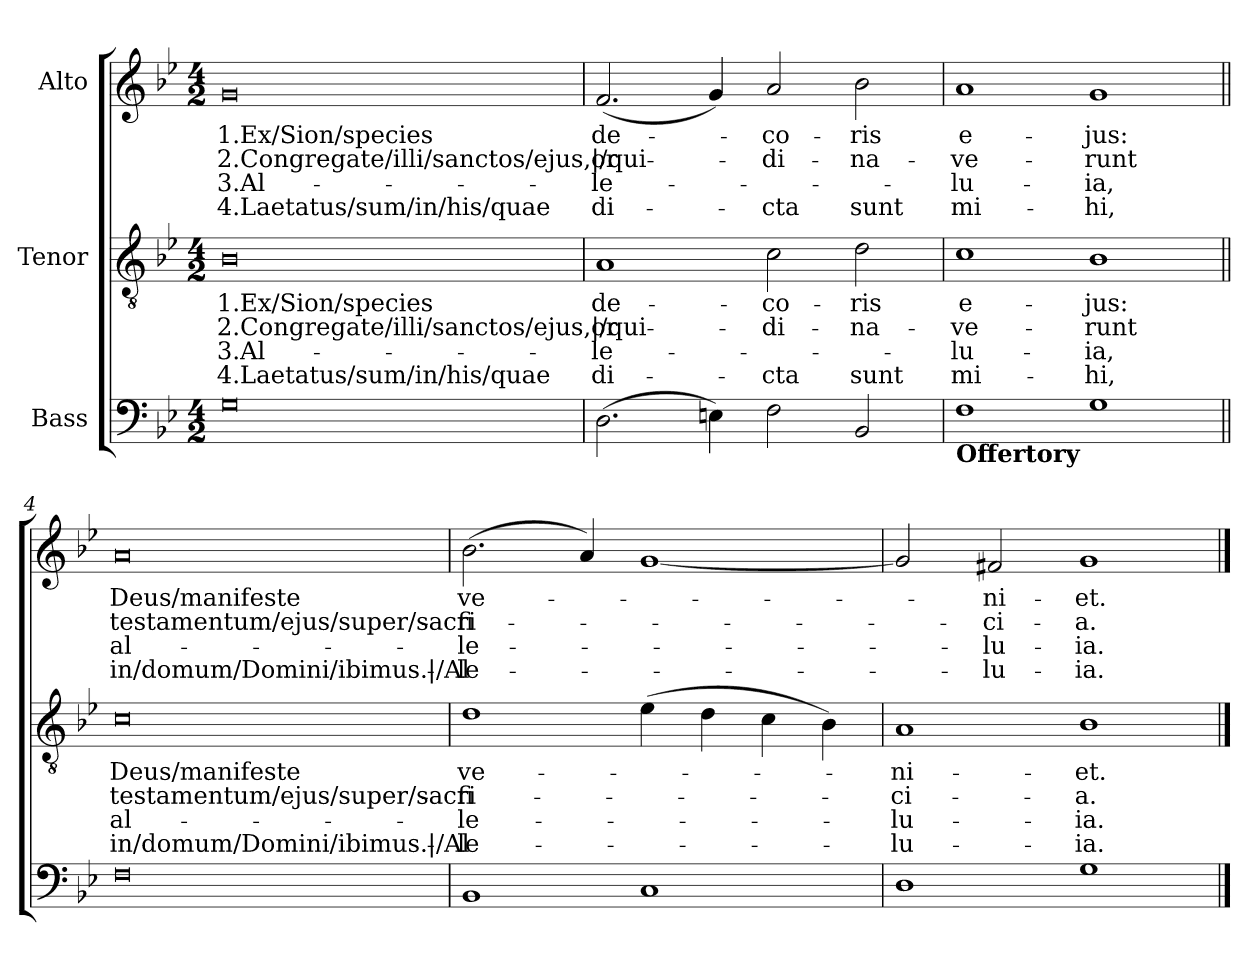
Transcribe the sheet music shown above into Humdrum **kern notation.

**kern	**kern	**text	**text	**text	**text	**kern	**text	**text	**text	**text
*part3	*part2	*part2	*part2	*part2	*part2	*part1	*part1	*part1	*part1	*part1
*staff3	*staff2	*staff2	*staff2	*staff2	*staff2	*staff1	*staff1	*staff1	*staff1	*staff1
*I"Bass	*I"Tenor	*	*	*	*	*I"Alto	*	*	*	*
*clefF4	*clefGv2	*	*	*	*	*clefG2	*	*	*	*
*k[b-e-]	*k[b-e-]	*	*	*	*	*k[b-e-]	*	*	*	*
*B-:	*B-:	*	*	*	*	*B-:	*	*	*	*
*M4/2	*M4/2	*	*	*	*	*M4/2	*	*	*	*
=1	=1	=1	=1	=1	=1	=1	=1	=1	=1	=1
!	!	!LO:LY:b	!LO:LY:b	!LO:LY:b	!LO:LY:b	!	!LO:LY:b	!LO:LY:b	!LO:LY:b	!LO:LY:b
0G	0B-	1.Ex/Sion/species	2.Congregate/illi/sanctos/ejus,|/qui	3.Al-	4.Laetatus/sum/in/his/quae	0g	1.Ex/Sion/species	2.Congregate/illi/sanctos/ejus,|/qui	3.Al-	4.Laetatus/sum/in/his/quae
=2	=2	=2	=2	=2	=2	=2	=2	=2	=2	=2
!	!	!LO:LY:b	!LO:LY:b	!LO:LY:b	!LO:LY:b	!	!LO:LY:b	!LO:LY:b	!LO:LY:b	!LO:LY:b
(>2.D\	1A	de-	or-	-le-	di-	(<2.f/	de-	or-	-le-	di-
4En\)	.	.	.	.	.	4g/)	.	.	.	.
!	!	!LO:LY:b	!LO:LY:b	!	!LO:LY:b	!	!LO:LY:b	!LO:LY:b	!	!LO:LY:b
2F\	2c\	-co-	-di-	.	-cta	2a/	-co-	-di-	.	-cta
!	!	!LO:LY:b	!LO:LY:b	!	!LO:LY:b	!	!LO:LY:b	!LO:LY:b	!	!LO:LY:b
2BB-/	2d\	-ris	-na-	.	sunt	2b-\	-ris	-na-	.	sunt
=3	=3	=3	=3	=3	=3	=3	=3	=3	=3	=3
!LO:TX:b:B:t=Offertory	!	!	!	!	!	!	!	!	!	!
!	!	!LO:LY:b	!LO:LY:b	!LO:LY:b	!LO:LY:b	!	!LO:LY:b	!LO:LY:b	!LO:LY:b	!LO:LY:b
1F	1c	e-	-ve-	-lu-	mi-	1a	e-	-ve-	-lu-	mi-
!	!	!LO:LY:b	!LO:LY:b	!LO:LY:b	!LO:LY:b	!	!LO:LY:b	!LO:LY:b	!LO:LY:b	!LO:LY:b
1G	1B-	-jus:	-runt	-ia,	-hi,	1g	-jus:	-runt	-ia,	-hi,
=4||	=4||	=4||	=4||	=4||	=4||	=4||	=4||	=4||	=4||	=4||
!	!	!LO:LY:b	!LO:LY:b	!LO:LY:b	!LO:LY:b	!	!LO:LY:b	!LO:LY:b	!LO:LY:b	!LO:LY:b
0F	0c	Deus/manifeste	testamentum/ejus/super/sacri-	al-	in/domum/Domini/ibimus.|/Al-	0a	Deus/manifeste	testamentum/ejus/super/sacri-	al-	in/domum/Domini/ibimus.|/Al-
=5	=5	=5	=5	=5	=5	=5	=5	=5	=5	=5
!	!	!LO:LY:b	!LO:LY:b	!LO:LY:b	!LO:LY:b	!	!LO:LY:b	!LO:LY:b	!LO:LY:b	!LO:LY:b
1BB-	1d	ve-	-fi-	-le-	-le-	(>2.b-\	ve-	-fi-	-le-	-le-
.	.	.	.	.	.	4a/)	.	.	.	.
1C	(>4e-\	.	.	.	.	[1g	.	.	.	.
.	4d\	.	.	.	.	.	.	.	.	.
.	4c\	.	.	.	.	.	.	.	.	.
.	4B-\)	.	.	.	.	.	.	.	.	.
=6	=6	=6	=6	=6	=6	=6	=6	=6	=6	=6
!	!	!LO:LY:b	!LO:LY:b	!LO:LY:b	!LO:LY:b	!	!	!	!	!
1D	1A	-ni-	-ci-	-lu-	-lu-	2g/]	.	.	.	.
!	!	!	!	!	!	!	!LO:LY:b	!LO:LY:b	!LO:LY:b	!LO:LY:b
.	.	.	.	.	.	2f#X/	-ni-	-ci-	-lu-	-lu-
!	!	!LO:LY:b	!LO:LY:b	!LO:LY:b	!LO:LY:b	!	!LO:LY:b	!LO:LY:b	!LO:LY:b	!LO:LY:b
1G	1B-	-et.	-a.	-ia.	-ia.	1g	-et.	-a.	-ia.	-ia.
==	==	==	==	==	==	==	==	==	==	==
*-	*-	*-	*-	*-	*-	*-	*-	*-	*-	*-
